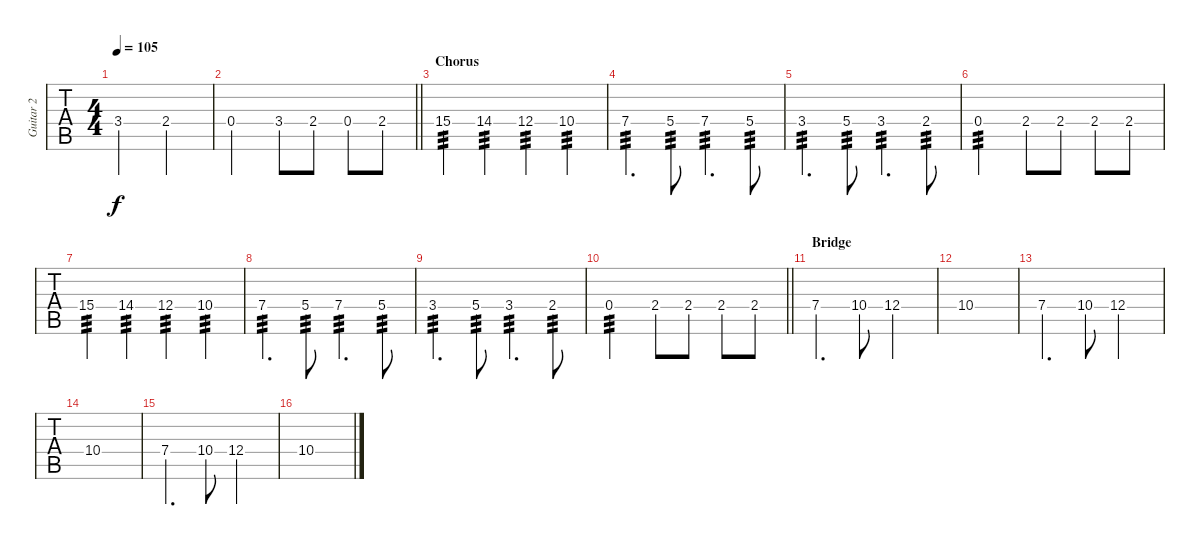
\track ("Guitar 2" "Guitar 2") {instrument overdrivenguitar}
\staff {tabs}
\tuning (E4 B3 G3 D3 A2 E2) {hide}
\ts (4 4)
\tempo 105
\clef g2
\ks c
3.4.2{dy f} 2.4.2 |
\barLineRight lightlight
0.4.2 3.4.8 2.4.8 0.4.8 2.4.8 |
\section ("" "Chorus")
15.4.4{tp 3} 14.4.4{tp 3} 12.4.4{tp 3} 10.4.4{tp 3} |
7.4.4{d tp 3} 5.4.8{tp 3} 7.4.4{d tp 3} 5.4.8{tp 3} |
3.4.4{d tp 3} 5.4.8{tp 3} 3.4.4{d tp 3} 2.4.8{tp 3} |
0.4.2{tp 3} 2.4.8 2.4.8 2.4.8 2.4.8 |
15.4.4{tp 3} 14.4.4{tp 3} 12.4.4{tp 3} 10.4.4{tp 3} |
7.4.4{d tp 3} 5.4.8{tp 3} 7.4.4{d tp 3} 5.4.8{tp 3} |
3.4.4{d tp 3} 5.4.8{tp 3} 3.4.4{d tp 3} 2.4.8{tp 3} |
\barLineRight lightlight
0.4.2{tp 3} 2.4.8 2.4.8 2.4.8 2.4.8 |
\section ("" "Bridge")
7.4.4{d} 10.4.8 12.4.2 |
10.4.1 |
7.4.4{d} 10.4.8 12.4.2 |
10.4.1 |
7.4.4{d} 10.4.8 12.4.2 |
10.4.1
